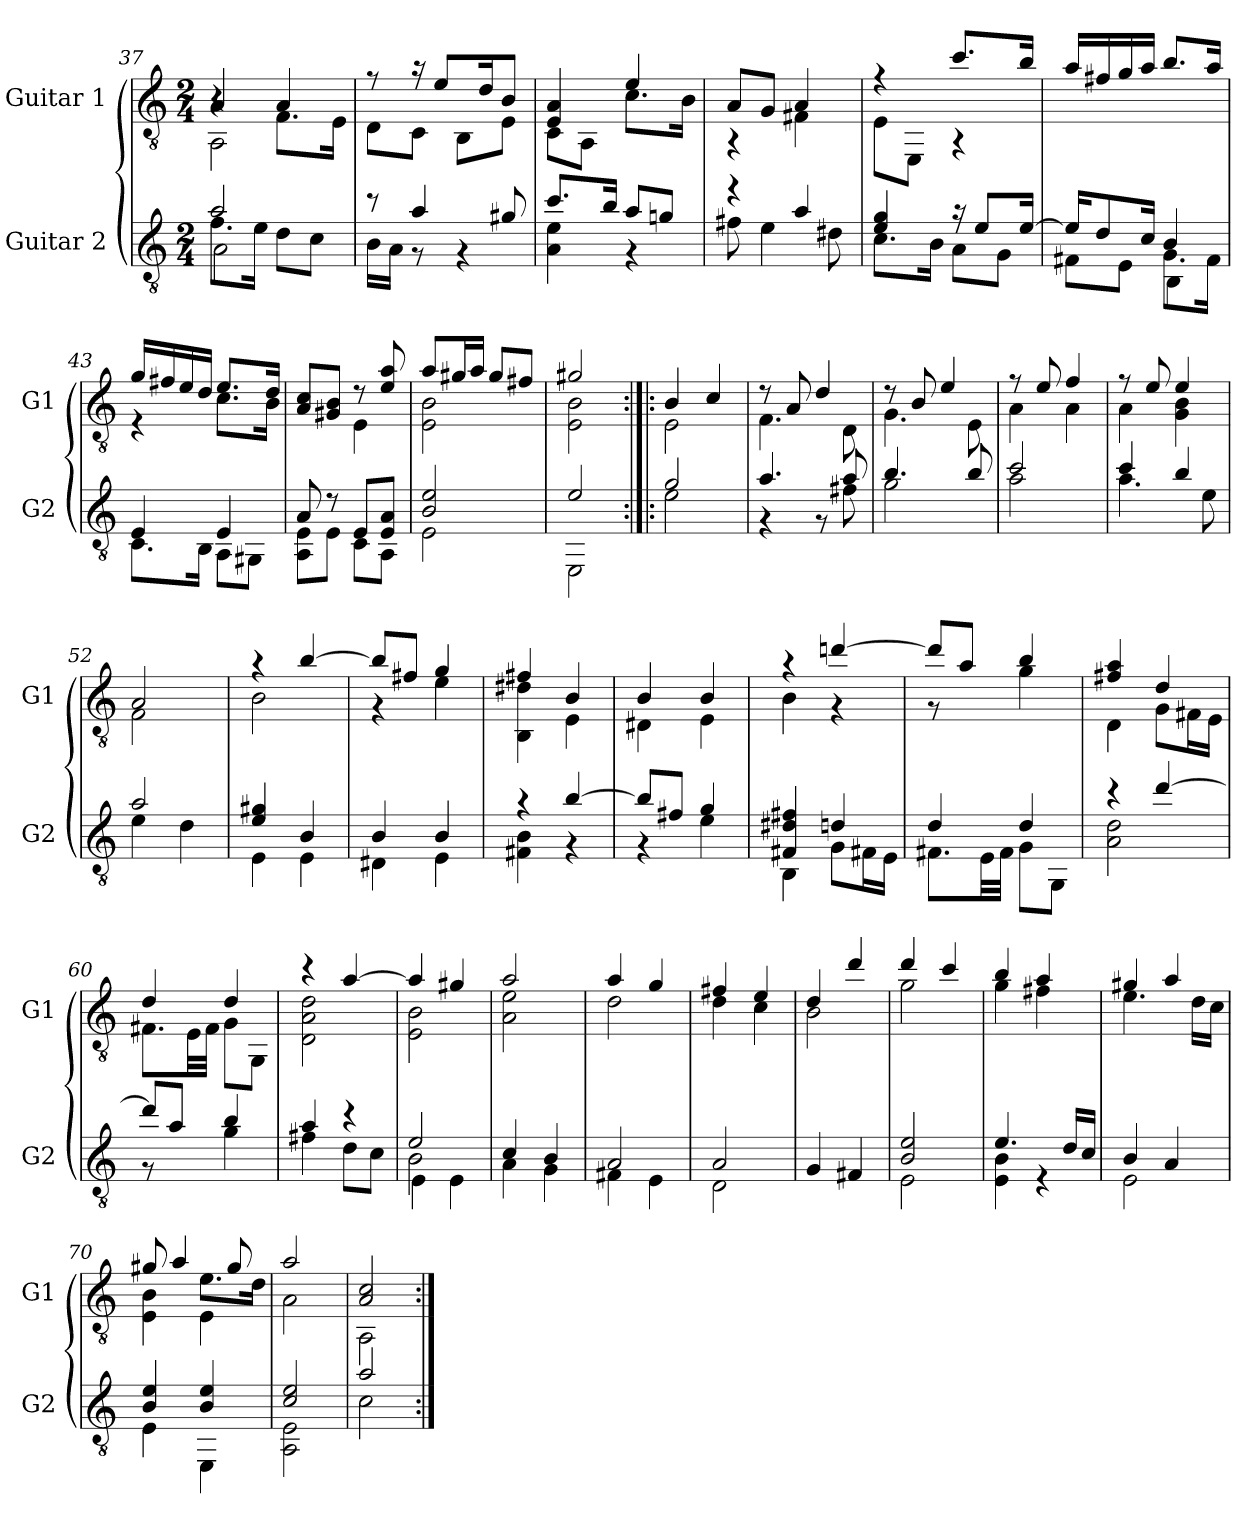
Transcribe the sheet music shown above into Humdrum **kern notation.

**kern	**kern
*part2	*part1
*staff2	*staff1
*I"Guitar 2	*I"Guitar 1
*I'G2	*I'G1
!!LO:PB:g=z
*clefGv2	*clefGv2
*ITrd7c12	*ITrd7c12
*k[]	*k[]
*a:	*a:
*M2/4	*M2/4
=37	=37
*^	*^
*	*^	*	*^
2Ai/	8.Fi\L	2AAi\	4AAi/	4r	2AAAi\
.	16Ei\Jk	.	.	.	.
.	8Di\L	.	4AAi/	8.FFi\L	.
.	8Ci\J	.	.	.	.
.	.	.	.	16EEi\Jk	.
*	*v	*v	*	*	*
*	*	*	*v	*v
=38	=38	=38	=38
8r	16BBi\LL	8r	8DDi\L
.	16AAi\JJ	.	.
4Ai/	8r	16r	8CCi\J
.	.	8Ei/L	.
.	4r	.	8BBBi\L
.	.	16Di/k	.
8G#Xi/	.	8BBi/J	8EEi\J
=39	=39	=39	=39
8.ci/L	4AAi\ 4Ei	4EEi/ 4AAi	8CCi\L
.	.	.	8AAAi\J
16Bi/Jk	.	.	.
8Ai/L	4r	4Ei/	8.Ci\L
8Gni/J	.	.	.
.	.	.	16BBi\Jk
=40	=40	=40	=40
4r	8F#Xi\	8AAi/L	4r
.	4Ei\	8GGi/J	.
4Ai/	.	4AAi/	4FF#Xi\
.	8D#Xi\	.	.
=41	=41	=41	=41
4Ei/ 4Gi	8.Ci\L	4r	8EEi\L
.	.	.	8EEEi\J
.	16BBi\Jk	.	.
16r	8AAi\L	8.ci/L	4r
8Ei/L	.	.	.
.	8GGi\J	.	.
[>16Ei/Jk	.	16Bi/Jk	.
*	*	*v	*v
=42	=42	=42
*	*^	*
16Ei/KL]	8FF#Xi\L	4ryy	16Ai/LL
8Di/	.	.	16F#Xi/
.	8EEi\J	.	16Gi/
16Ci/Jk	.	.	16Ai/JJ
4BBi/	8.GGi\L	4BBBi\	8.Bi/L
.	16FF#i\Jk	.	16Ai/Jk
*	*v	*v	*
=43	=43	=43
*	*	*^
4EEi/	8.CCi\L	16Gi/LL	4r
.	.	16F#Xi/	.
.	.	16Ei/	.
.	16BBBi\Jk	16Di/JJ	.
4EEi/	8AAAi\L	8.Ei/L	8.Ci\L
.	8GGG#Xi\J	.	.
.	.	16Di/Jk	16BBi\Jk
!!LO:LB:g=z	!!
=44	=44	=44	=44
8AAi/	8AAAi\ 8EEiL	8AAi/ 8CiL	4ryy
8r	8EEi\J	8GG#Xi/ 8BBiJ	.
8EEi/L	8CCi\L	8r	4EEi\
8EEi/ 8AAiJ	8AAAi\J	8Ei/ 8Ai	.
=45	=45	=45	=45
2BBi/ 2Ei	2EEi\	8Ai/L	2EEi\ 2BBi
.	.	16G#Xi/L	.
.	.	16Ai/JJ	.
.	.	8G#i/L	.
.	.	8F#Xi/J	.
=46	=46	=46	=46
2Ei/	2EEEi\	2G#Xi/	2EEi\ 2BBi
=47:|!|:	=47:|!|:	=47:|!|:	=47:|!|:
2Gi/	2Ei\	4BBi/	2EEi\
.	.	4Ci/	.
=48	=48	=48	=48
4.Ai/	4r	8r	4.FFi\
.	.	8AAi/	.
.	8r	4Di/	.
8Ai/	8F#Xi\	.	8DDi\
=49	=49	=49	=49
4.Bi/	2Gi\	8r	4.GGi\
.	.	8BBi/	.
.	.	4Ei/	.
8Bi/	.	.	8EEi\
=50	=50	=50	=50
2ci/	2Ai\	8r	4AAi\
.	.	8Ei/	.
.	.	4Fi/	4AAi\
=51	=51	=51	=51
4ci/	4.Ai\	8r	4AAi\
.	.	8Ei/	.
4Bi/	.	4Ei/	4GGi\ 4BBi
.	8Ei\	.	.
=52	=52	=52	=52
2Ai/	4Ei\	2AAi/	2FFi\
.	4Di\	.	.
=53	=53	=53	=53
4Ei/ 4G#Xi	4EEi\	4r	2BBi\
4BBi/	4EEi\	[>4Bi/	.
!!LO:LB:g=z	!!
=54	=54	=54	=54
4BBi/	4DD#Xi\	8Bi/L]	4r
.	.	8F#Xi/J	.
4BBi/	4EEi\	4Gi/	4Ei\
=55	=55	=55	=55
4r	4FF#Xi\ 4BBi	4F#Xi/	4BBBi\ 4D#Xi
[>4Bi/	4r	4BBi/	4EEi\
=56	=56	=56	=56
8Bi/L]	4r	4BBi/	4DD#Xi\
8F#Xi/J	.	.	.
4Gi/	4Ei\	4BBi/	4EEi\
=57	=57	=57	=57
4FF#Xi/ 4D#Xi 4F#Xi	4BBBi\	4r	4BBi\
4Dni/	8GGi\L	[>4dni/	4r
.	16FF#Xi\L	.	.
.	16EEi\JJ	.	.
=58	=58	=58	=58
4Di/	8.FF#Xi\L	8di/L]	8r
.	.	8Ai/J	8ryy
.	32EEi\LL	.	.
.	32FF#i\JJJ	.	.
4Di/	8GGi\L	4Bi/	4Gi\
.	8GGGi\J	.	.
=59	=59	=59	=59
4r	2AAi\ 2Di	4F#Xi/ 4Ai	4DDi\
[>4di/	.	4Di/	8GGi\L
.	.	.	16FF#Xi\L
.	.	.	16EEi\JJ
=60	=60	=60	=60
8di/L]	8r	4Di/	8.FF#Xi\L
8Ai/J	8ryy	.	.
.	.	.	32EEi\LL
.	.	.	32FF#i\JJJ
4Bi/	4Gi\	4Di/	8GGi\L
.	.	.	8GGGi\J
=61	=61	=61	=61
4Ai/	4F#Xi\	4r	2DDi\ 2AAi 2Di
4r	8Di\L	[>4Ai/	.
.	8Ci\J	.	.
=62	=62	=62	=62
*	*^	*	*
2Ei/	2BBi\	4EEi\	4Ai/]	2EEi\ 2BBi
.	.	4EEi\	4G#Xi/	.
*	*v	*v	*	*
!!LO:LB:g=z	!!
=63	=63	=63	=63
4Ci/	4AAi\	2Ai/	2AAi\ 2Ei
4BBi/	4GGi\	.	.
=64	=64	=64	=64
2AAi/	4FF#Xi\	4Ai/	2Di\
.	4EEi\	4Gi/	.
=65	=65	=65	=65
2AAi/	2DDi\	4F#Xi/	4Di\
.	.	4Ei/	4Ci\
*v	*v	*	*
=66	=66	=66
4GGi/	4Di/	2BBi\
4FF#Xi/	4di/	.
=67	=67	=67
*^	*	*
2BBi/ 2Ei	2EEi\	4di/	2Gi\
.	.	4ci/	.
=68	=68	=68	=68
4.Ei/	4EEi\ 4BBi	4Bi/	4Gi\
.	4r	4Ai/	4F#Xi\
16Di/LL	.	.	.
16Ci/JJ	.	.	.
=69	=69	=69	=69
4BBi/	2EEi\	4G#Xi/	4.Ei\
4AAi/	.	4Ai/	.
.	.	.	16Di\LL
.	.	.	16Ci\JJ
=70	=70	=70	=70
*	*	*	*^
4BBi/ 4Ei	4EEi\	8G#Xi/	4EEi\ 4BBi	4ryy
.	.	4Ai/	.	.
4BBi/ 4Ei	4EEEi\	.	8.Ei\L	4EEi\
.	.	8G#i/	.	.
.	.	.	16Di\Jk	.
*	*	*	*v	*v
=71	=71	=71	=71
2Ci/ 2Ei	2AAAi\ 2EEi	2Ai/	2AAi\
=72	=72	=72	=72
2Ai/	2Ci\	2AAi/ 2Ci	2AAAi\
*v	*v	*	*
*	*v	*v
=:|!	=:|!
*-	*-
